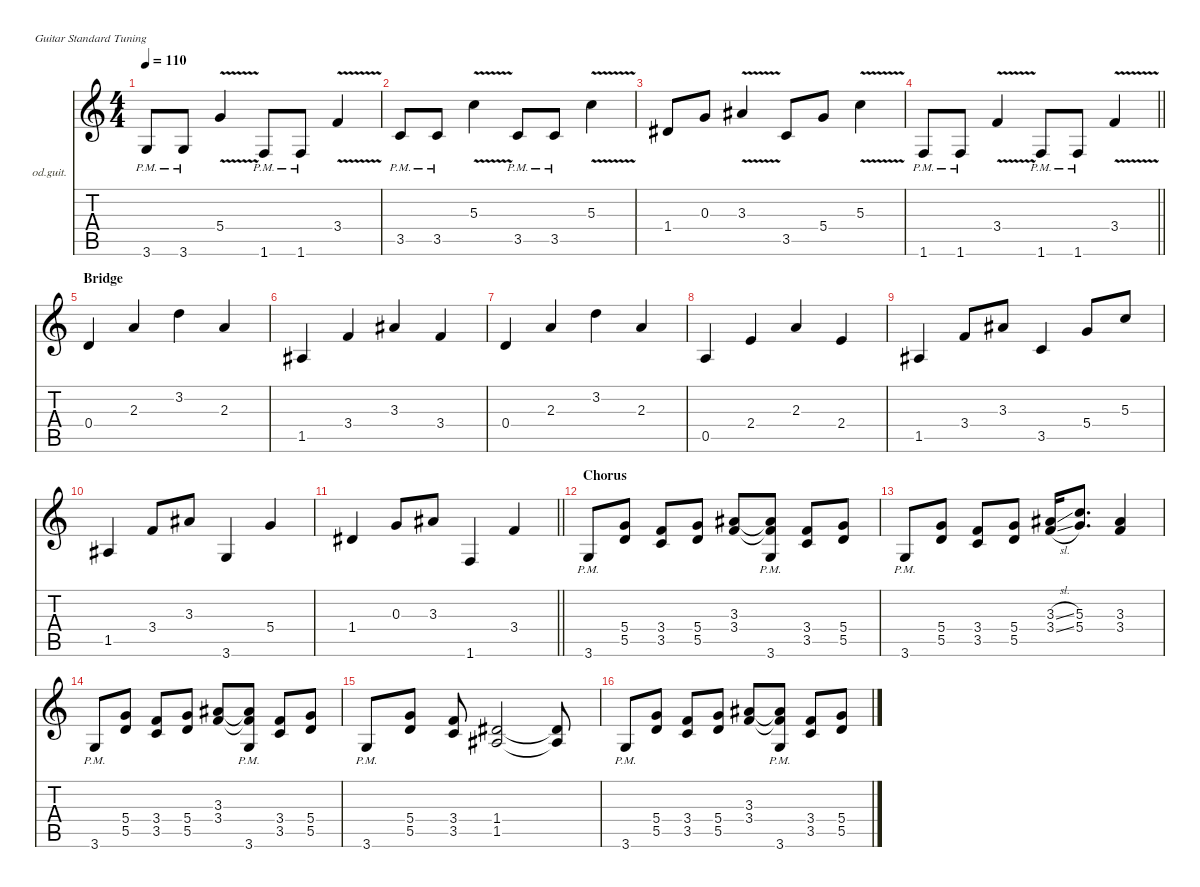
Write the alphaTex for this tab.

\defaultSystemsLayout 4
\hideDynamics
\bracketExtendMode nobrackets
\firstSystemTrackNameOrientation horizontal
\otherSystemsTrackNameOrientation horizontal
\track ("Gitar 2" "od.guit.") {instrument overdrivenguitar}
\staff {score tabs}
\tuning (E4 B3 G3 D3 A2 E2)
\ts (4 4)
\tempo 110
\clef g2
\ks c
3.6{pm}.8{dy f} 3.6{pm}.8 5.4{v}.4 1.6{pm}.8 1.6{pm}.8 3.4{v}.4 |
3.5{pm}.8 3.5{pm}.8 5.3{v}.4 3.5{pm}.8 3.5{pm}.8 5.3{v}.4 |
1.4.8 0.3.8 3.3{v}.4 3.5.8 5.4.8 5.3{v}.4 |
\barLineRight lightlight
1.6{pm}.8 1.6{pm}.8 3.4{v}.4 1.6{pm}.8 1.6{pm}.8 3.4{v}.4 |
\section ("" "Bridge")
0.4.4 2.3.4 3.2.4 2.3.4 |
1.5.4 3.4.4 3.3.4 3.4.4 |
0.4.4 2.3.4 3.2.4 2.3.4 |
0.5.4 2.4.4 2.3.4 2.4.4 |
1.5.4 3.4.8 3.3.8 3.5.4 5.4.8 5.3.8 |
1.5.4 3.4.8 3.3.8 3.6.4 5.4.4 |
\barLineRight lightlight
1.4.4 0.3.8 3.3.8 1.6.4 3.4.4 |
\section ("" "Chorus")
3.6{pm}.8 (5.4 5.5).8 (3.4 3.5).8 (5.4 5.5).8 (3.3 3.4).8 (3.3{t} 3.4{t} 3.6{pm}).8 (3.4 3.5).8 (5.4 5.5).8 |
3.6{pm}.8 (5.4 5.5).8 (3.4 3.5).8 (5.4 5.5).8 (3.3{sl} 3.4{sl}).16 (5.3 5.4).8{d} (3.3 3.4).4 |
3.6{pm}.8 (5.4 5.5).8 (3.4 3.5).8 (5.4 5.5).8 (3.3 3.4).8 (3.3{t} 3.4{t} 3.6{pm}).8 (3.4 3.5).8 (5.4 5.5).8 |
3.6{pm}.8 (5.4 5.5).8 (3.4 3.5).8 (1.4 1.5).2 (1.4{t} 1.5{t}).8 |
3.6{pm}.8 (5.4 5.5).8 (3.4 3.5).8 (5.4 5.5).8 (3.3 3.4).8 (3.3{t} 3.4{t} 3.6{pm}).8 (3.4 3.5).8 (5.4 5.5).8
